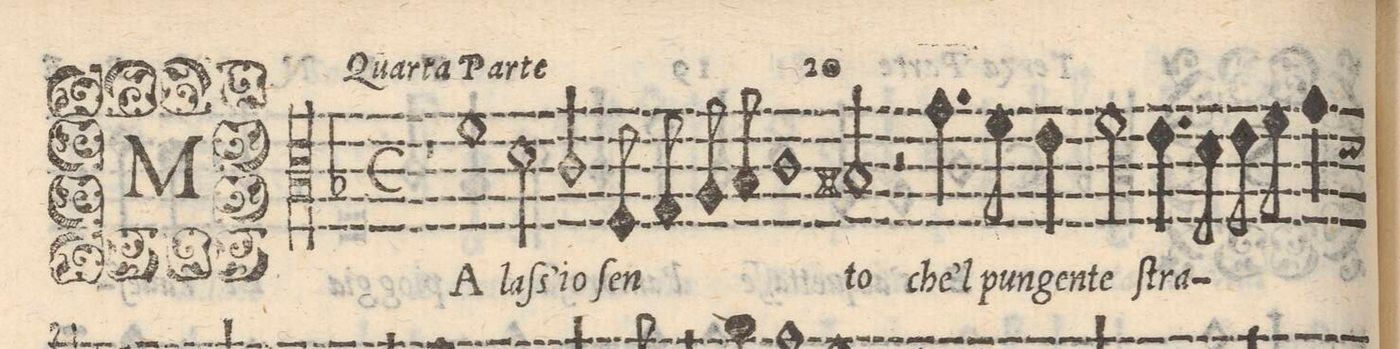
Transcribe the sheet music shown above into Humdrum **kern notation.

**kern	**text
*I"TENORE	*
*clefC3	*
*k[b-]	*
*met(C)	*
*M2/1	*
1r	.
1f	MA
=2-	=2-
2d\	laſ-
2c/	-s'io
8F/	ſen-
8G/	.
8A/	.
8B-/	.
1c/	.
=3-	=3-
2Bn/	-to
2r	.
4.g\	che'l
8f\	pun-
=4-	=4-
4e\	-gen-
2f\	-te
4.e\	ſtra-
8d\	.
8e\	.
8f\	.
4g\	.
*-	*-
